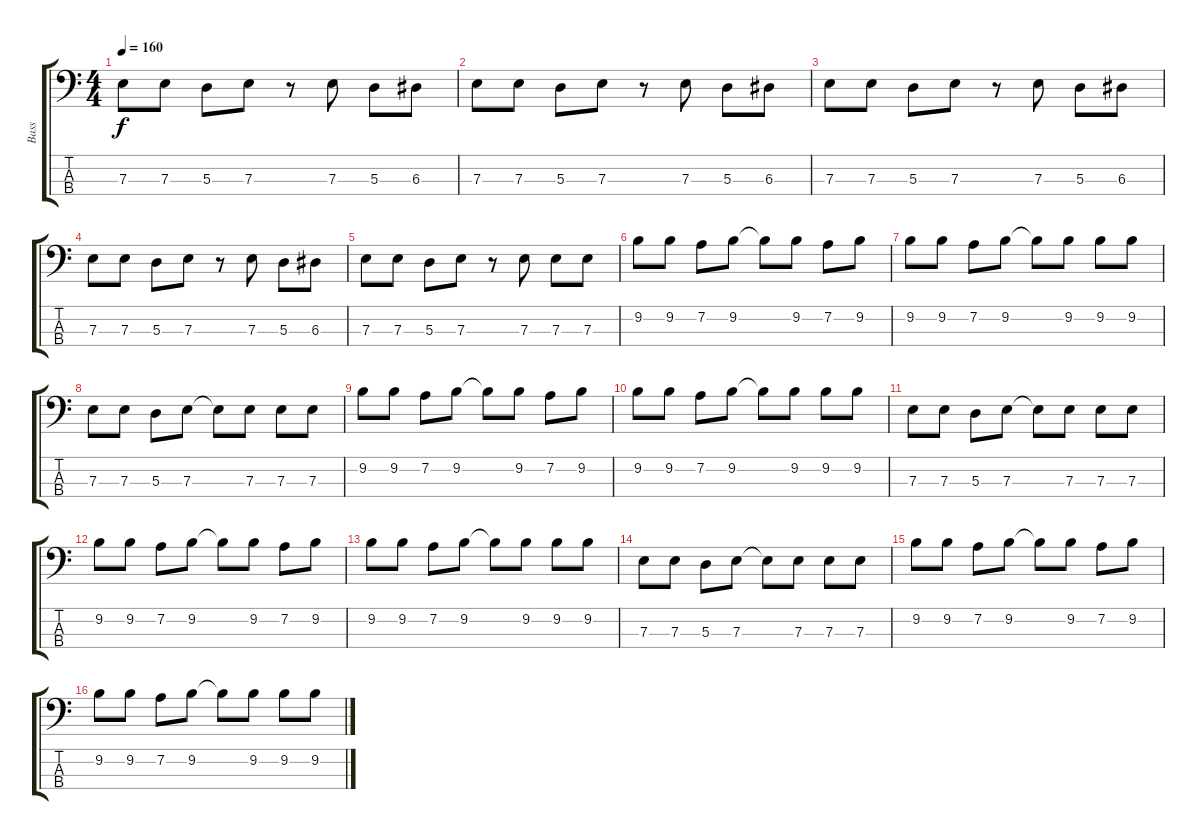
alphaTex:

\track ("Bass" "Bass") {instrument electricbassfinger}
\staff {score tabs}
\tuning (G2 D2 A1 E1) {hide}
\ts (4 4)
\tempo 160
\clef f4
\ks c
7.3.8{dy f} 7.3.8 5.3.8 7.3.8 r.8 7.3.8 5.3.8 6.3.8 |
7.3.8 7.3.8 5.3.8 7.3.8 r.8 7.3.8 5.3.8 6.3.8 |
7.3.8 7.3.8 5.3.8 7.3.8 r.8 7.3.8 5.3.8 6.3.8 |
7.3.8 7.3.8 5.3.8 7.3.8 r.8 7.3.8 5.3.8 6.3.8 |
7.3.8 7.3.8 5.3.8 7.3.8 r.8 7.3.8 7.3.8 7.3.8 |
9.2.8 9.2.8 7.2.8 9.2.8 9.2{t}.8 9.2.8 7.2.8 9.2.8 |
9.2.8 9.2.8 7.2.8 9.2.8 9.2{t}.8 9.2.8 9.2.8 9.2.8 |
7.3.8 7.3.8 5.3.8 7.3.8 7.3{t}.8 7.3.8 7.3.8 7.3.8 |
9.2.8 9.2.8 7.2.8 9.2.8 9.2{t}.8 9.2.8 7.2.8 9.2.8 |
9.2.8 9.2.8 7.2.8 9.2.8 9.2{t}.8 9.2.8 9.2.8 9.2.8 |
7.3.8 7.3.8 5.3.8 7.3.8 7.3{t}.8 7.3.8 7.3.8 7.3.8 |
9.2.8 9.2.8 7.2.8 9.2.8 9.2{t}.8 9.2.8 7.2.8 9.2.8 |
9.2.8 9.2.8 7.2.8 9.2.8 9.2{t}.8 9.2.8 9.2.8 9.2.8 |
7.3.8 7.3.8 5.3.8 7.3.8 7.3{t}.8 7.3.8 7.3.8 7.3.8 |
9.2.8 9.2.8 7.2.8 9.2.8 9.2{t}.8 9.2.8 7.2.8 9.2.8 |
9.2.8 9.2.8 7.2.8 9.2.8 9.2{t}.8 9.2.8 9.2.8 9.2.8
